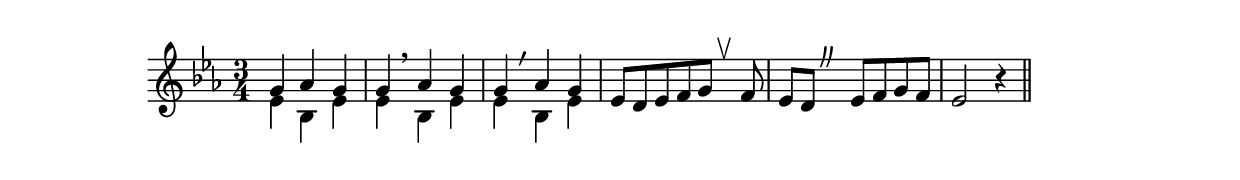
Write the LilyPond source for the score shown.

%% http://lsr.di.unimi.it/LSR/Item?id=213
%% see also http://www.lilypond.org/doc/v2.18/Documentation/notation/expressive-marks-as-curves#breath-marks

\new Staff \relative c'' {
  \key es \major
  \time 3/4
  % this bar contains no \breathe
  << { g4 as g } \\ { es4 bes es } >> |
  % Modern notation:
  % by default, \breathe uses the rcomma, just as if saying:
  % \override BreathingSign.text = #(make-musicglyph-markup "scripts.rcomma")
  << { g4 as g } \\ { es4 \breathe bes es } >> |
  
  % rvarcomma and lvarcomma are variations of the default rcomma and lcomma
  % N.B.: must use Staff context here, since we start a Voice below
  \override Staff.BreathingSign.text = \markup { \musicglyph #"scripts.rvarcomma" }
  << { g4 as g } \\ { es4 \breathe bes es } >> |
  
  % vee
  \override BreathingSign.text = \markup { \musicglyph #"scripts.upbow" }
  es8[ d es f g] \breathe f |
  
  % caesura
  \override BreathingSign.text = \markup { \musicglyph #"scripts.caesura.curved" }
  es8[ d] \breathe es[ f g f] |
  es2 r4 \bar "||"
}
